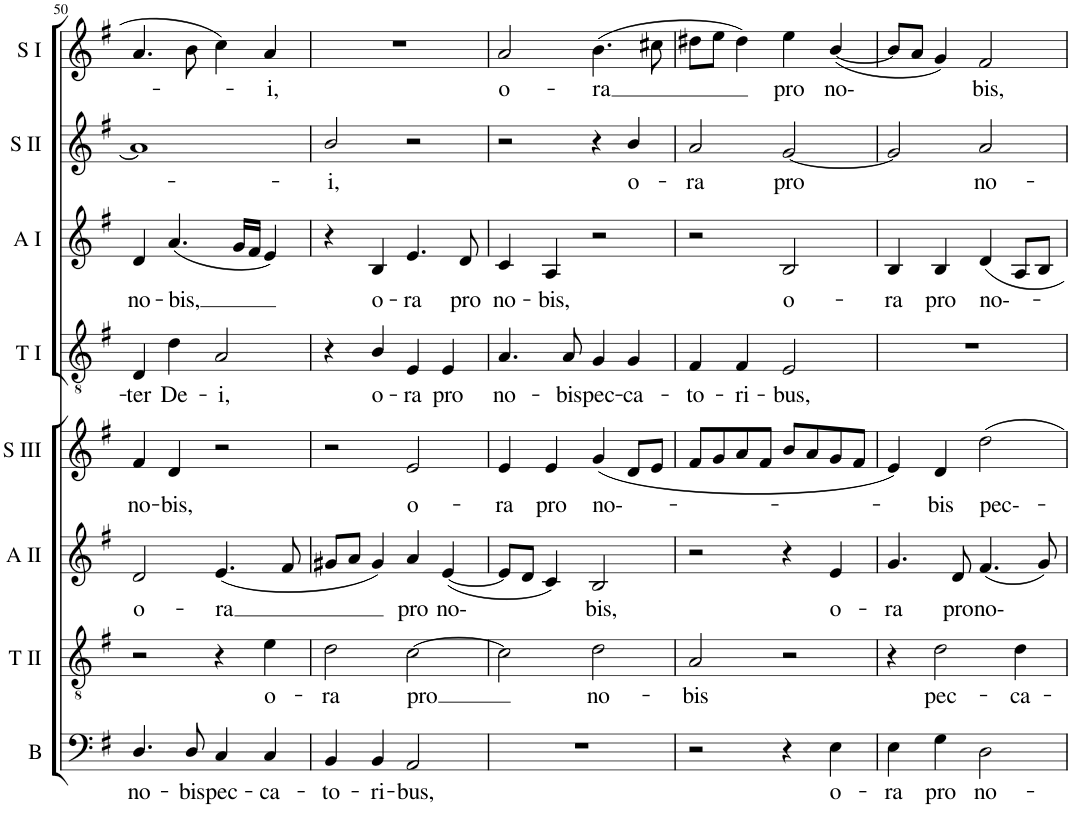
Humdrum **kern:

**kern	**text	**kern	**text	**kern	**text	**kern	**text	**kern	**text	**kern	**text	**kern	**text	**kern	**text
*part8	*part8	*part7	*part7	*part6	*part6	*part5	*part5	*part4	*part4	*part3	*part3	*part2	*part2	*part1	*part1
*staff8	*staff8	*staff7	*staff7	*staff6	*staff6	*staff5	*staff5	*staff4	*staff4	*staff3	*staff3	*staff2	*staff2	*staff1	*staff1
*I"Bass	*	*I"Tenor II	*	*I"Alto II	*	*I"Soprano III	*	*I"Tenor I	*	*I"Alto I	*	*I"Soprano II	*	*I"Soprano I	*
*I'B	*	*I'T II	*	*I'A II	*	*I'S III	*	*I'T I	*	*I'A I	*	*I'S II	*	*I'S I	*
!!LO:PB:g=z
*clefF4	*	*clefGv2	*	*clefG2	*	*clefG2	*	*clefGv2	*	*clefG2	*	*clefG2	*	*clefG2	*
*k[f#]	*	*k[f#]	*	*k[f#]	*	*k[f#]	*	*k[f#]	*	*k[f#]	*	*k[f#]	*	*k[f#]	*
*G:	*	*G:	*	*G:	*	*G:	*	*G:	*	*G:	*	*G:	*	*G:	*
*M4/4	*	*M4/4	*	*M4/4	*	*M4/4	*	*M4/4	*	*M4/4	*	*M4/4	*	*M4/4	*
*met(c)	*	*met(c)	*	*met(c)	*	*met(c)	*	*met(c)	*	*met(c)	*	*met(c)	*	*met(c)	*
=50	=50	=50	=50	=50	=50	=50	=50	=50	=50	=50	=50	=50	=50	=50	=50
!	!LO:LY:b	!	!	!	!LO:LY:b	!	!LO:LY:b	!	!LO:LY:b	!	!LO:LY:b	!	!	!	!
4.D/	no-	2r	.	2d/	o-	4f#/	no-	4D/	-ter	4d/	no-	1a]	.	4.a/	.
!	!	!	!	!	!	!	!LO:LY:b	!	!LO:LY:b	!	!LO:LY:b	!	!	!	!
.	.	.	.	.	.	4d/	-bis,	4d\	De-	(<4.a/	-bis,	.	.	.	.
!	!LO:LY:b	!	!	!	!	!	!	!	!	!	!	!	!	!	!
8D/	-bis	.	.	.	.	.	.	.	.	.	.	.	.	8b\	.
!	!LO:LY:b	!	!	!	!LO:LY:b	!	!	!	!LO:LY:b	!	!	!	!	!	!
4C/	pec-	4r	.	(<4.e/	-ra	2r	.	2A/	-i,	.	.	.	.	4cc\	.
.	.	.	.	.	.	.	.	.	.	16g/LL	.	.	.	.	.
.	.	.	.	.	.	.	.	.	.	16f#/JJ	.	.	.	.	.
!	!LO:LY:b	!	!LO:LY:b	!	!	!	!	!	!	!	!	!	!	!	!LO:LY:b
4C/	-ca-	4e\	o-	.	.	.	.	.	.	4e/)	.	.	.	4a/	-i,
.	.	.	.	8f#/	.	.	.	.	.	.	.	.	.	.	.
=51	=51	=51	=51	=51	=51	=51	=51	=51	=51	=51	=51	=51	=51	=51	=51
!	!LO:LY:b	!	!LO:LY:b	!	!	!	!	!	!	!	!	!	!LO:LY:b	!	!
4BB/	-to-	2d\	-ra	8g#X/L	.	2r	.	4r	.	4r	.	2b/	-i,	1r	.
.	.	.	.	8a/J	.	.	.	.	.	.	.	.	.	.	.
!	!LO:LY:b	!	!	!	!	!	!	!	!LO:LY:b	!	!LO:LY:b	!	!	!	!
4BB/	-ri-	.	.	4g#/)	.	.	.	4B/	o-	4B/	o-	.	.	.	.
!	!LO:LY:b	!	!LO:LY:b	!	!LO:LY:b	!	!LO:LY:b	!	!LO:LY:b	!	!LO:LY:b	!	!	!	!
2AA/	-bus,	[2c\	-pro	4a/	pro	2e/	o-	4E/	-ra	4.e/	-ra	2r	.	.	.
!	!	!	!	!	!LO:LY:b	!	!	!	!LO:LY:b	!	!	!	!	!	!
.	.	.	.	(<[4e/	no-	.	.	4E/	pro	.	.	.	.	.	.
!	!	!	!	!	!	!	!	!	!	!	!LO:LY:b	!	!	!	!
.	.	.	.	.	.	.	.	.	.	8d/	pro	.	.	.	.
=52	=52	=52	=52	=52	=52	=52	=52	=52	=52	=52	=52	=52	=52	=52	=52
!	!	!	!	!	!	!	!LO:LY:b	!	!LO:LY:b	!	!LO:LY:b	!	!	!	!LO:LY:b
1r	.	2c\]	.	8e/L]	.	4e/	-ra	4.A/	no-	4c/	no-	2r	.	2a/	o-
.	.	.	.	8d/J	.	.	.	.	.	.	.	.	.	.	.
!	!	!	!	!	!	!	!LO:LY:b	!	!	!	!LO:LY:b	!	!	!	!
.	.	.	.	4c/)	.	4e/	pro	.	.	4A/	-bis,	.	.	.	.
!	!	!	!	!	!	!	!	!	!LO:LY:b	!	!	!	!	!	!
.	.	.	.	.	.	.	.	8A/	-bis	.	.	.	.	.	.
!	!	!	!LO:LY:b	!	!LO:LY:b	!	!LO:LY:b	!	!LO:LY:b	!	!	!	!	!	!LO:LY:b
.	.	2d\	no-	2B/	bis,	(<4g/	no--	4G/	pec-	2r	.	4r	.	(>4.b\	-ra
!	!	!	!	!	!	!	!	!	!LO:LY:b	!	!	!	!LO:LY:b	!	!
.	.	.	.	.	.	8d/L	.	4G/	-ca-	.	.	4b/	o-	.	.
.	.	.	.	.	.	8e/J	.	.	.	.	.	.	.	8cc#X\	.
=53	=53	=53	=53	=53	=53	=53	=53	=53	=53	=53	=53	=53	=53	=53	=53
!	!	!	!LO:LY:b	!	!	!	!	!	!LO:LY:b	!	!	!	!LO:LY:b	!	!
2r	.	2A/	-bis	2r	.	8f#/L	.	4F#/	-to-	2r	.	2a/	-ra	8dd#X\L	.
.	.	.	.	.	.	8g/	.	.	.	.	.	.	.	8ee\J	.
!	!	!	!	!	!	!	!	!	!LO:LY:b	!	!	!	!	!	!
.	.	.	.	.	.	8a/	.	4F#/	-ri-	.	.	.	.	4dd#\)	.
.	.	.	.	.	.	8f#/J	.	.	.	.	.	.	.	.	.
!	!	!	!	!	!	!	!	!	!LO:LY:b	!	!LO:LY:b	!	!LO:LY:b	!	!LO:LY:b
4r	.	2r	.	4r	.	8b/L	.	2E/	-bus,	2B/	o-	[2g/	pro	4ee\	pro
.	.	.	.	.	.	8a/	.	.	.	.	.	.	.	.	.
!	!LO:LY:b	!	!	!	!LO:LY:b	!	!	!	!	!	!	!	!	!	!LO:LY:b
4E\	o-	.	.	4e/	o-	8g/	.	.	.	.	.	.	.	(<[4b/	no-
.	.	.	.	.	.	8f#/J	.	.	.	.	.	.	.	.	.
=54	=54	=54	=54	=54	=54	=54	=54	=54	=54	=54	=54	=54	=54	=54	=54
!	!LO:LY:b	!	!	!	!LO:LY:b	!	!	!	!	!	!LO:LY:b	!	!	!	!
4E\	-ra	4r	.	4.g/	-ra	4e/)	.	1r	.	4B/	-ra	2g/]	.	8b/L]	.
.	.	.	.	.	.	.	.	.	.	.	.	.	.	8a/J	.
!	!LO:LY:b	!	!LO:LY:b	!	!	!	!LO:LY:b	!	!	!	!LO:LY:b	!	!	!	!
4G\	pro	2d\	pec-	.	.	4d/	-bis	.	.	4B/	pro	.	.	4g/)	.
!	!	!	!	!	!LO:LY:b	!	!	!	!	!	!	!	!	!	!
.	.	.	.	8d/	pro	.	.	.	.	.	.	.	.	.	.
!	!LO:LY:b	!	!	!	!LO:LY:b	!	!LO:LY:b	!	!	!	!LO:LY:b	!	!LO:LY:b	!	!LO:LY:b
2D\	no-	.	.	(<4.f#/	no-	2dd\	pec--	.	.	4d/	no--	2a/	no-	2f#/	bis,
!	!	!	!LO:LY:b	!	!	!	!	!	!	!	!	!	!	!	!
.	.	4d\	-ca-	.	.	.	.	.	.	8A/L	.	.	.	.	.
.	.	.	.	8g/)	.	.	.	.	.	8B/J	.	.	.	.	.
=	=	=	=	=	=	=	=	=	=	=	=	=	=	=	=
*-	*-	*-	*-	*-	*-	*-	*-	*-	*-	*-	*-	*-	*-	*-	*-
